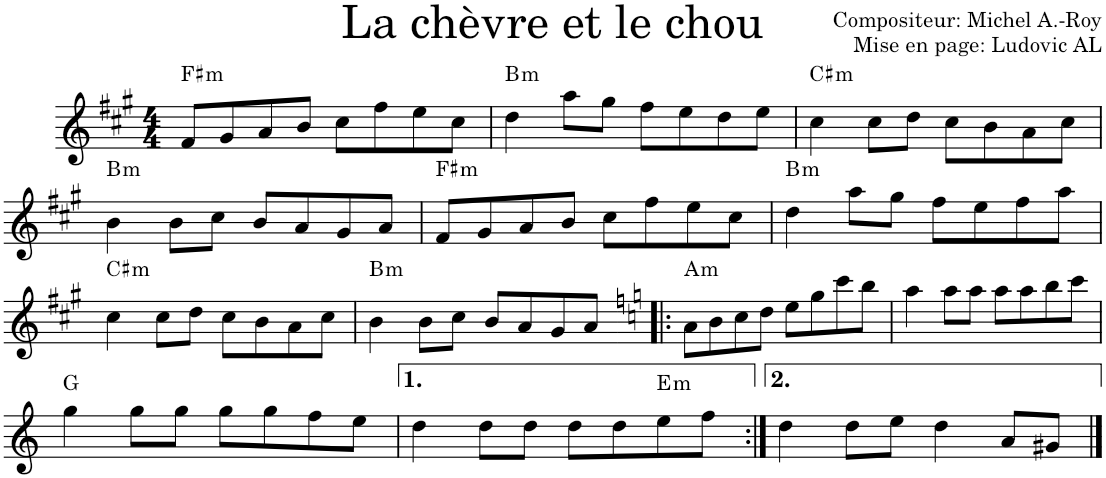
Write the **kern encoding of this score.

**kern	**harte
*part1	*part1
*staff1	*
*I"Voice	*
*I'V	*
*clefG2	*
*k[f#c#g#]	*
*M4/4	*
=1	=1
!	!LO:H:kt=m
8f#/L	F#:min
8g#/	.
8a/	.
8b/J	.
8cc#\L	.
8ff#\	.
8ee\	.
8cc#\J	.
=2	=2
!	!LO:H:kt=m
4dd\	B:min
8aa\L	.
8gg#\J	.
8ff#\L	.
8ee\	.
8dd\	.
8ee\J	.
=3	=3
!	!LO:H:kt=m
4cc#\	C#:min
8cc#\L	.
8dd\J	.
8cc#\L	.
8b\	.
8a\	.
8cc#\J	.
!!LO:LB:g=z
=4	=4
!	!LO:H:kt=m
4b\	B:min
8b\L	.
8cc#\J	.
8b/L	.
8a/	.
8g#/	.
8a/J	.
=5	=5
!	!LO:H:kt=m
8f#/L	F#:min
8g#/	.
8a/	.
8b/J	.
8cc#\L	.
8ff#\	.
8ee\	.
8cc#\J	.
=6	=6
!	!LO:H:kt=m
4dd\	B:min
8aa\L	.
8gg#\J	.
8ff#\L	.
8ee\	.
8ff#\	.
8aa\J	.
!!LO:LB:g=z
=7	=7
!	!LO:H:kt=m
4cc#\	C#:min
8cc#\L	.
8dd\J	.
8cc#\L	.
8b\	.
8a\	.
8cc#\J	.
=8	=8
!	!LO:H:kt=m
4b\	B:min
8b\L	.
8cc#\J	.
8b/L	.
8a/	.
8g#/	.
8a/J	.
=9!|:	=9!|:
*k[]	*
!	!LO:H:kt=m
8a\L	A:min
8b\	.
8cc\	.
8dd\J	.
8ee\L	.
8gg\	.
8ccc\	.
8bb\J	.
=10	=10
4aa\	.
8aa\L	.
8aa\J	.
8aa\L	.
8aa\	.
8bb\	.
8ccc\J	.
!!LO:LB:g=z
=11	=11
4gg\	G:maj
8gg\L	.
8gg\J	.
8gg\L	.
8gg\	.
8ff\	.
8ee\J	.
=12	=12
4dd\	.
8dd\L	.
8dd\J	.
8dd\L	.
8dd\	.
!	!LO:H:kt=m
8ee\	E:min
8ff\J	.
=13:|!	=13:|!
4dd\	.
8dd\L	.
8ee\J	.
4dd\	.
8a/L	.
8g#X/J	.
==	==
*-	*-
